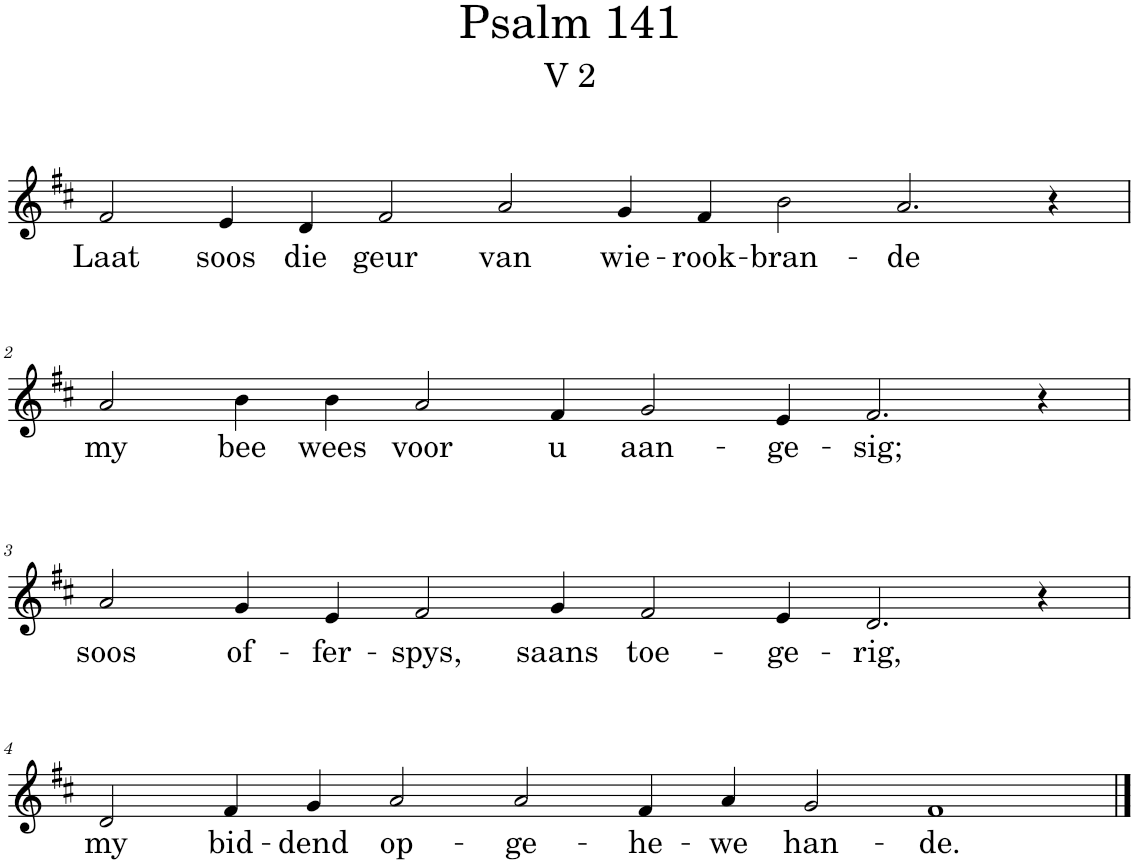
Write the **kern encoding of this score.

**kern	**text
*part1	*part1
*staff1	*staff1
*I"Pipe Organ	*
*I'Org.	*
*clefG2	*
*k[f#c#]	*
*M16/4	*
=1	=1
!	!LO:LY:b
2f#/	Laat
!	!LO:LY:b
4e/	soos
!	!LO:LY:b
4d/	die
!	!LO:LY:b
2f#/	geur
!	!LO:LY:b
2a/	van
!	!LO:LY:b
4g/	wie-
!	!LO:LY:b
4f#/	-rook-
!	!LO:LY:b
2b\	-bran-
!	!LO:LY:b
2.a/	-de
4r	.
!!LO:LB:g=z
=2	=2
*M14/4	*
!	!LO:LY:b
2a/	my
!	!LO:LY:b
4b\	bee
!	!LO:LY:b
4b\	wees
!	!LO:LY:b
2a/	voor
!	!LO:LY:b
4f#/	u
!	!LO:LY:b
2g/	aan-
!	!LO:LY:b
4e/	-ge-
!	!LO:LY:b
2.f#/	-sig;
4r	.
!!LO:LB:g=z
=3	=3
!	!LO:LY:b
2a/	soos
!	!LO:LY:b
4g/	of-
!	!LO:LY:b
4e/	-fer-
!	!LO:LY:b
2f#/	-spys,
!	!LO:LY:b
4g/	saans
!	!LO:LY:b
2f#/	toe-
!	!LO:LY:b
4e/	-ge-
!	!LO:LY:b
2.d/	-rig,
4r	.
!!LO:LB:g=z
=4	=4
*M16/4	*
!	!LO:LY:b
2d/	my
!	!LO:LY:b
4f#/	bid-
!	!LO:LY:b
4g/	-dend
!	!LO:LY:b
2a/	op-
!	!LO:LY:b
2a/	-ge-
!	!LO:LY:b
4f#/	-he-
!	!LO:LY:b
4a/	-we
!	!LO:LY:b
2g/	han-
!	!LO:LY:b
1f#	-de.
==	==
*-	*-
